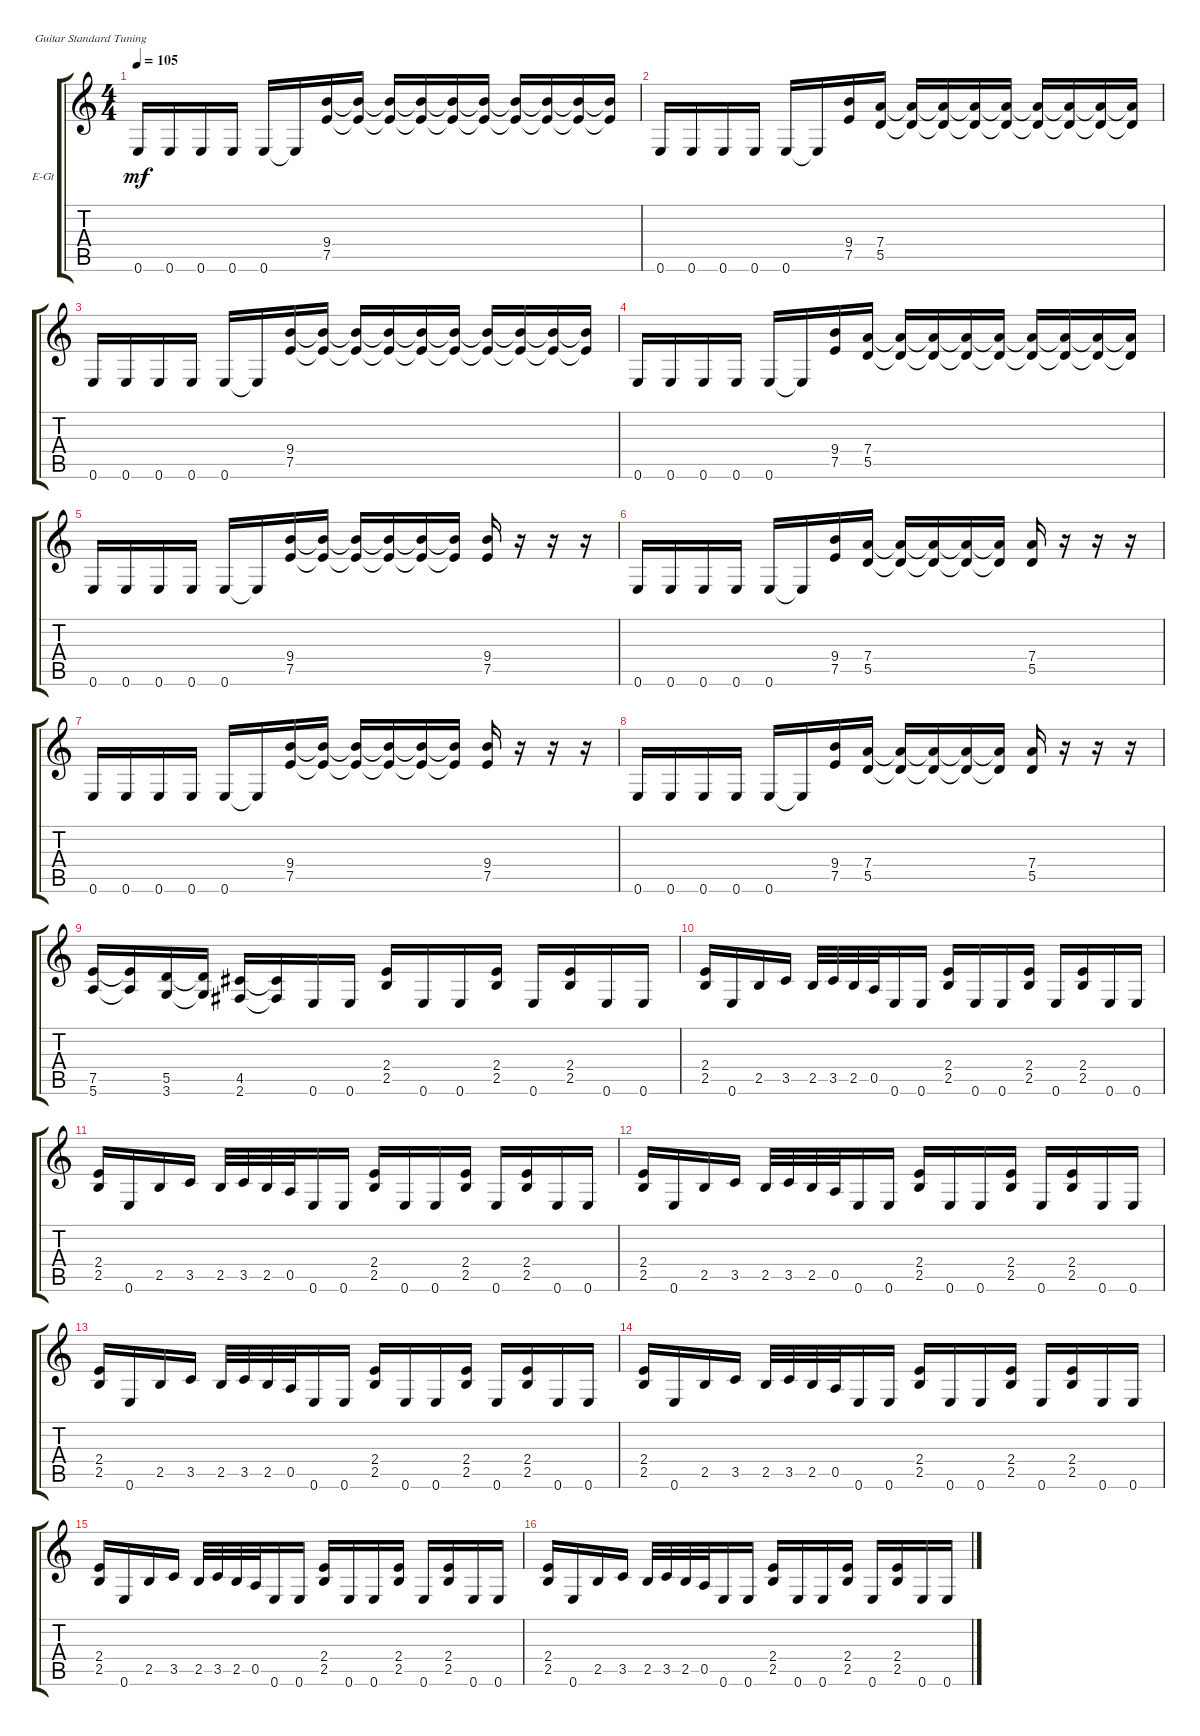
\defaultSystemsLayout 4
\bracketExtendMode groupsimilarinstruments
\firstSystemTrackNameOrientation horizontal
\otherSystemsTrackNameOrientation horizontal
\track ("Electric Guitar" "E-Gt") {instrument distortionguitar}
\staff {score tabs}
\tuning (E4 B3 G3 D3 A2 E2)
\ts (4 4)
\tempo 105
\clef g2
\scale
0.487395
\ks c
0.6.16{dy mf instrument distortionguitar} 0.6.16 0.6.16 0.6.16 0.6.16 0.6{t}.16 (7.5 9.4).16 (7.5{t} 9.4{t}).16 (7.5{t} 9.4{t}).16 (7.5{t} 9.4{t}).16 (7.5{t} 9.4{t}).16 (7.5{t} 9.4{t}).16 (7.5{t} 9.4{t}).16 (7.5{t} 9.4{t}).16 (7.5{t} 9.4{t}).16 (7.5{t} 9.4{t}).16 |
\scale
0.256303 0.6.16 0.6.16 0.6.16 0.6.16 0.6.16 0.6{t}.16 (7.5 9.4).16 (5.5 7.4).16 (5.5{t} 7.4{t}).16 (5.5{t} 7.4{t}).16 (5.5{t} 7.4{t}).16 (5.5{t} 7.4{t}).16 (5.5{t} 7.4{t}).16 (5.5{t} 7.4{t}).16 (5.5{t} 7.4{t}).16 (5.5{t} 7.4{t}).16 |
\scale
0.256303 0.6.16 0.6.16 0.6.16 0.6.16 0.6.16 0.6{t}.16 (7.5 9.4).16 (7.5{t} 9.4{t}).16 (7.5{t} 9.4{t}).16 (7.5{t} 9.4{t}).16 (7.5{t} 9.4{t}).16 (7.5{t} 9.4{t}).16 (7.5{t} 9.4{t}).16 (7.5{t} 9.4{t}).16 (7.5{t} 9.4{t}).16 (7.5{t} 9.4{t}).16 |
\scale
0.333333 0.6.16 0.6.16 0.6.16 0.6.16 0.6.16 0.6{t}.16 (7.5 9.4).16 (5.5 7.4).16 (5.5{t} 7.4{t}).16 (5.5{t} 7.4{t}).16 (5.5{t} 7.4{t}).16 (5.5{t} 7.4{t}).16 (5.5{t} 7.4{t}).16 (5.5{t} 7.4{t}).16 (5.5{t} 7.4{t}).16 (5.5{t} 7.4{t}).16 |
\scale
0.333333 0.6.16 0.6.16 0.6.16 0.6.16 0.6.16 0.6{t}.16 (7.5 9.4).16 (7.5{t} 9.4{t}).16 (7.5{t} 9.4{t}).16 (7.5{t} 9.4{t}).16 (7.5{t} 9.4{t}).16 (7.5{t} 9.4{t}).16 (7.5 9.4).16 r.16 r.16 r.16 |
\scale
0.333333 0.6.16 0.6.16 0.6.16 0.6.16 0.6.16 0.6{t}.16 (7.5 9.4).16 (5.5 7.4).16 (5.5{t} 7.4{t}).16 (5.5{t} 7.4{t}).16 (5.5{t} 7.4{t}).16 (5.5{t} 7.4{t}).16 (5.5 7.4).16 r.16 r.16 r.16 |
0.6.16 0.6.16 0.6.16 0.6.16 0.6.16 0.6{t}.16 (7.5 9.4).16 (7.5{t} 9.4{t}).16 (7.5{t} 9.4{t}).16 (7.5{t} 9.4{t}).16 (7.5{t} 9.4{t}).16 (7.5{t} 9.4{t}).16 (7.5 9.4).16 r.16 r.16 r.16 |
0.6.16 0.6.16 0.6.16 0.6.16 0.6.16 0.6{t}.16 (7.5 9.4).16 (5.5 7.4).16 (5.5{t} 7.4{t}).16 (5.5{t} 7.4{t}).16 (5.5{t} 7.4{t}).16 (5.5{t} 7.4{t}).16 (5.5 7.4).16 r.16 r.16 r.16 |
(5.6 7.5).16 (5.6{t} 7.5{t}).16 (3.6 5.5).16 (3.6{t} 5.5{t}).16 (2.6 4.5).16 (2.6{t} 4.5{t}).16 0.6.16 0.6.16 (2.5 2.4).16 0.6.16 0.6.16 (2.5 2.4).16 0.6.16 (2.5 2.4).16 0.6.16 0.6.16 |
(2.5 2.4).16 0.6.16 2.5.16 3.5.16 2.5.32 3.5.32 2.5.32 0.5.32 0.6.16 0.6.16 (2.5 2.4).16 0.6.16 0.6.16 (2.5 2.4).16 0.6.16 (2.5 2.4).16 0.6.16 0.6.16 |
(2.5 2.4).16 0.6.16 2.5.16 3.5.16 2.5.32 3.5.32 2.5.32 0.5.32 0.6.16 0.6.16 (2.5 2.4).16 0.6.16 0.6.16 (2.5 2.4).16 0.6.16 (2.5 2.4).16 0.6.16 0.6.16 |
(2.5 2.4).16 0.6.16 2.5.16 3.5.16 2.5.32 3.5.32 2.5.32 0.5.32 0.6.16 0.6.16 (2.5 2.4).16 0.6.16 0.6.16 (2.5 2.4).16 0.6.16 (2.5 2.4).16 0.6.16 0.6.16 |
(2.5 2.4).16 0.6.16 2.5.16 3.5.16 2.5.32 3.5.32 2.5.32 0.5.32 0.6.16 0.6.16 (2.5 2.4).16 0.6.16 0.6.16 (2.5 2.4).16 0.6.16 (2.5 2.4).16 0.6.16 0.6.16 |
(2.5 2.4).16 0.6.16 2.5.16 3.5.16 2.5.32 3.5.32 2.5.32 0.5.32 0.6.16 0.6.16 (2.5 2.4).16 0.6.16 0.6.16 (2.5 2.4).16 0.6.16 (2.5 2.4).16 0.6.16 0.6.16 |
(2.5 2.4).16 0.6.16 2.5.16 3.5.16 2.5.32 3.5.32 2.5.32 0.5.32 0.6.16 0.6.16 (2.5 2.4).16 0.6.16 0.6.16 (2.5 2.4).16 0.6.16 (2.5 2.4).16 0.6.16 0.6.16 |
(2.5 2.4).16 0.6.16 2.5.16 3.5.16 2.5.32 3.5.32 2.5.32 0.5.32 0.6.16 0.6.16 (2.5 2.4).16 0.6.16 0.6.16 (2.5 2.4).16 0.6.16 (2.5 2.4).16 0.6.16 0.6.16
